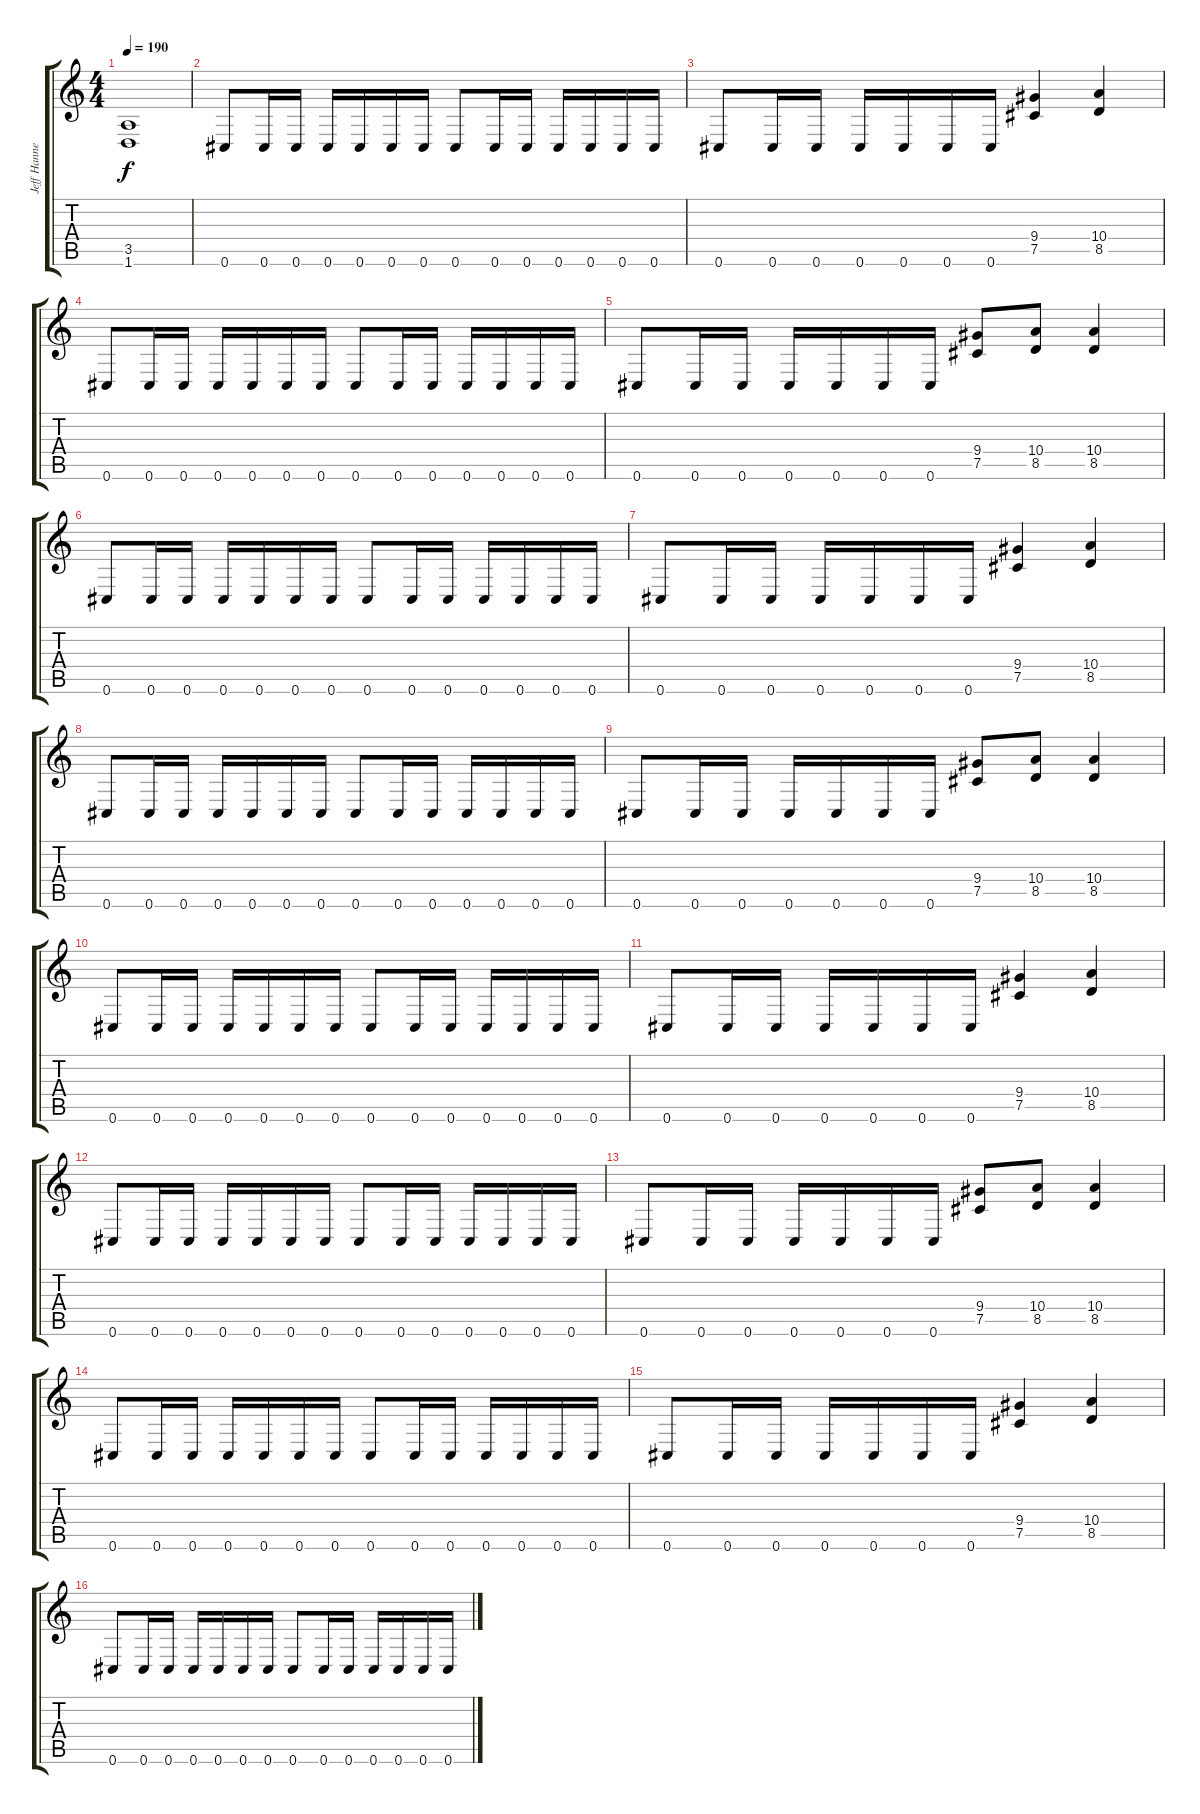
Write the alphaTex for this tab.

\track ("Jeff Hanneman" "Jeff Hanne") {instrument distortionguitar}
\staff {score tabs}
\tuning (Db4 Ab3 E3 B2 Gb2 Db2) {hide}
\ts (4 4)
\tempo 190
\clef g2
\ks c
(3.5 1.6).1{dy f} |
0.6.8 0.6.16 0.6.16 0.6.16 0.6.16 0.6.16 0.6.16 0.6.8 0.6.16 0.6.16 0.6.16 0.6.16 0.6.16 0.6.16 |
0.6.8 0.6.16 0.6.16 0.6.16 0.6.16 0.6.16 0.6.16 (9.4 7.5).4 (10.4 8.5).4 |
0.6.8 0.6.16 0.6.16 0.6.16 0.6.16 0.6.16 0.6.16 0.6.8 0.6.16 0.6.16 0.6.16 0.6.16 0.6.16 0.6.16 |
0.6.8 0.6.16 0.6.16 0.6.16 0.6.16 0.6.16 0.6.16 (9.4 7.5).8 (10.4 8.5).8 (10.4 8.5).4 |
0.6.8 0.6.16 0.6.16 0.6.16 0.6.16 0.6.16 0.6.16 0.6.8 0.6.16 0.6.16 0.6.16 0.6.16 0.6.16 0.6.16 |
0.6.8 0.6.16 0.6.16 0.6.16 0.6.16 0.6.16 0.6.16 (9.4 7.5).4 (10.4 8.5).4 |
0.6.8 0.6.16 0.6.16 0.6.16 0.6.16 0.6.16 0.6.16 0.6.8 0.6.16 0.6.16 0.6.16 0.6.16 0.6.16 0.6.16 |
0.6.8 0.6.16 0.6.16 0.6.16 0.6.16 0.6.16 0.6.16 (9.4 7.5).8 (10.4 8.5).8 (10.4 8.5).4 |
0.6.8 0.6.16 0.6.16 0.6.16 0.6.16 0.6.16 0.6.16 0.6.8 0.6.16 0.6.16 0.6.16 0.6.16 0.6.16 0.6.16 |
0.6.8 0.6.16 0.6.16 0.6.16 0.6.16 0.6.16 0.6.16 (9.4 7.5).4 (10.4 8.5).4 |
0.6.8 0.6.16 0.6.16 0.6.16 0.6.16 0.6.16 0.6.16 0.6.8 0.6.16 0.6.16 0.6.16 0.6.16 0.6.16 0.6.16 |
0.6.8 0.6.16 0.6.16 0.6.16 0.6.16 0.6.16 0.6.16 (9.4 7.5).8 (10.4 8.5).8 (10.4 8.5).4 |
0.6.8 0.6.16 0.6.16 0.6.16 0.6.16 0.6.16 0.6.16 0.6.8 0.6.16 0.6.16 0.6.16 0.6.16 0.6.16 0.6.16 |
0.6.8 0.6.16 0.6.16 0.6.16 0.6.16 0.6.16 0.6.16 (9.4 7.5).4 (10.4 8.5).4 |
0.6.8 0.6.16 0.6.16 0.6.16 0.6.16 0.6.16 0.6.16 0.6.8 0.6.16 0.6.16 0.6.16 0.6.16 0.6.16 0.6.16
